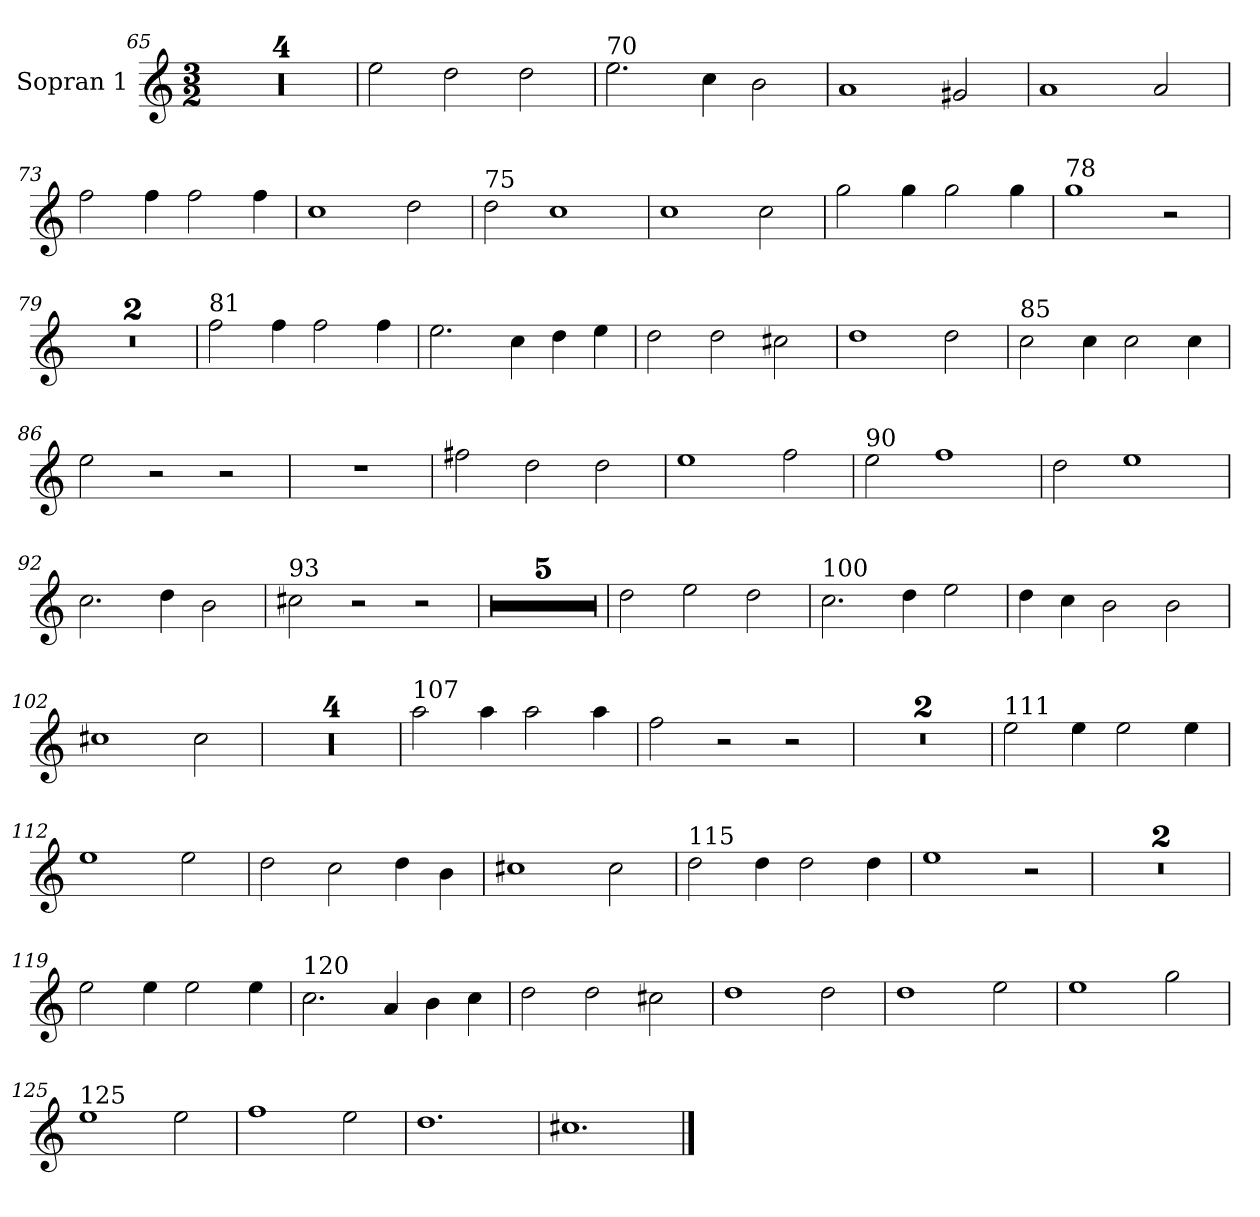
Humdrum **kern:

**kern
*part1
*staff1
*I"Sopran 1
!!LO:PB:g=z
*clefG2
*k[]
*M3/2
=65
1.r
=66
1.r
=67
1.r
=68
1.r
=69
2ee\
2dd\
2dd\
=70
!LO:TX:a:t=70
2.ee\
4cc\
2b\
=71
1a
2g#X/
=72
1a
2a/
!!LO:LB:g=z
=73
2ff\
4ff\
2ff\
4ff\
=74
1cc
2dd\
!!LO:LB:g=z
=75
!LO:TX:a:t=75
2dd\
1cc
=76
1cc
2cc\
=77
2gg\
4gg\
2gg\
4gg\
=78
!LO:TX:a:t=78
1gg
2r
=79
1.r
=80
1.r
=81
!LO:TX:a:t=81
2ff\
4ff\
2ff\
4ff\
!!LO:LB:g=z
=82
2.ee\
4cc\
4dd\
4ee\
=83
2dd\
2dd\
2cc#X\
=84
1dd
2dd\
=85
!LO:TX:a:t=85
2cc\
4cc\
2cc\
4cc\
=86
2ee\
2r
2r
=87
1.r
!!LO:PB:g=z
=88
2ff#X\
2dd\
2dd\
=89
1ee
2ff\
=90
!LO:TX:a:t=90
2ee\
1ff
=91
2dd\
1ee
=92
2.cc\
4dd\
2b\
=93
!LO:TX:a:t=93
2cc#X\
2r
2r
=94
1.r
!!LO:LB:g=z
=95
1.r
=96
1.r
=97
1.r
=98
1.r
!!LO:LB:g=z
=99
2dd\
2ee\
2dd\
=100
!LO:TX:a:t=100
2.cc\
4dd\
2ee\
=101
4dd\
4cc\
2b\
2b\
=102
1cc#X
2cc#\
=103
1.r
=104
1.r
=105
1.r
=106
1.r
!!LO:LB:g=z
=107
!LO:TX:a:t=107
2aa\
4aa\
2aa\
4aa\
!!LO:LB:g=z
=108
2ff\
2r
2r
=109
1.r
=110
1.r
=111
!LO:TX:a:t=111
2ee\
4ee\
2ee\
4ee\
=112
1ee
2ee\
=113
2dd\
2cc\
4dd\
4b\
=114
1cc#X
2cc#\
!!LO:LB:g=z
=115
!LO:TX:a:t=115
2dd\
4dd\
2dd\
4dd\
=116
1ee
2r
=117
1.r
=118
1.r
=119
2ee\
4ee\
2ee\
4ee\
=120
!LO:TX:a:t=120
2.cc\
4a/
4b\
4cc\
=121
2dd\
2dd\
2cc#X\
!!LO:LB:g=z
=122
1dd
2dd\
=123
1dd
2ee\
=124
1ee
2gg\
=125
!LO:TX:a:t=125
1ee
2ee\
=126
1ff
2ee\
=127
1.dd
=128
1.cc#X
==
*-
